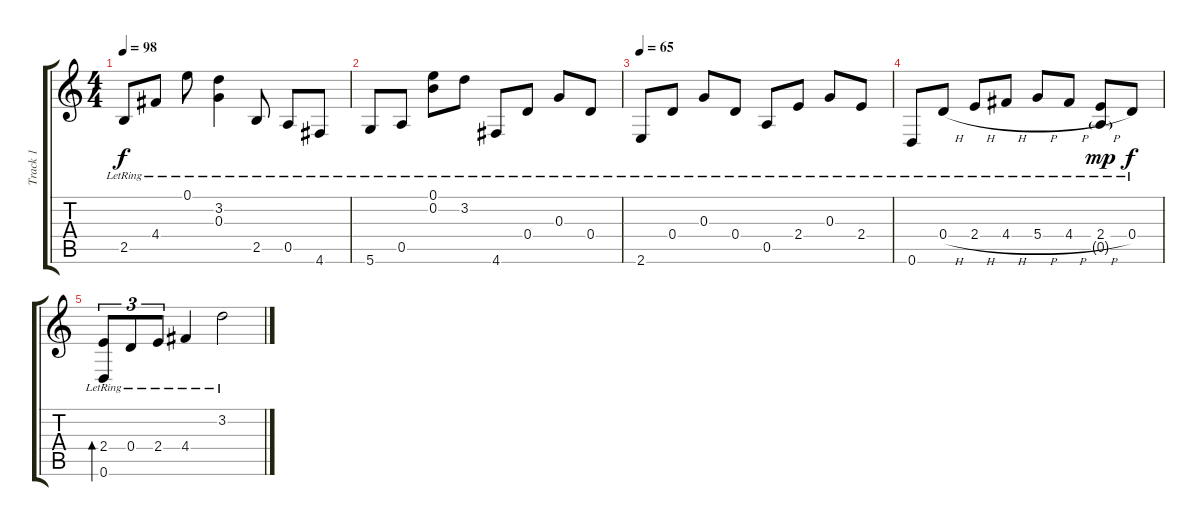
\track ("Track 1" "Track 1") {instrument acousticguitarsteel}
\staff {score tabs}
\tuning (E4 B3 G3 D3 A2 D2) {hide}
\ts (4 4)
\tempo 98
\clef g2
\ks c
2.5{lr}.8{dy f} 4.4{lr}.8 0.1{lr}.8 (3.2{lr} 0.3{lr}).4 2.5{lr}.8 0.5{lr}.8 4.6{lr}.8 |
5.6{lr}.8 0.5{lr}.8 (0.1{lr} 0.2{lr}).8 3.2{lr}.8 4.6{lr}.8 0.4{lr}.8 0.3{lr}.8 0.4{lr}.8 |
\tempo 65
2.6{lr}.8 0.4{lr}.8 0.3{lr}.8 0.4{lr}.8 0.5{lr}.8 2.4{lr}.8 0.3{lr}.8 2.4{lr}.8 |
0.6{lr}.8 0.4{h lr}.8 2.4{h lr}.8 4.4{h lr}.8 5.4{h lr}.8 4.4{h lr}.8 (2.4{h lr} 0.5{g lr}).8{dy mp} 0.4{lr}.8{dy f} |
(2.4{lr} 0.6{lr}).8{tu (3 2) bd 480} 0.4{lr}.8{tu (3 2)} 2.4{lr}.8{tu (3 2)} 4.4{lr}.4 3.2{lr}.2
